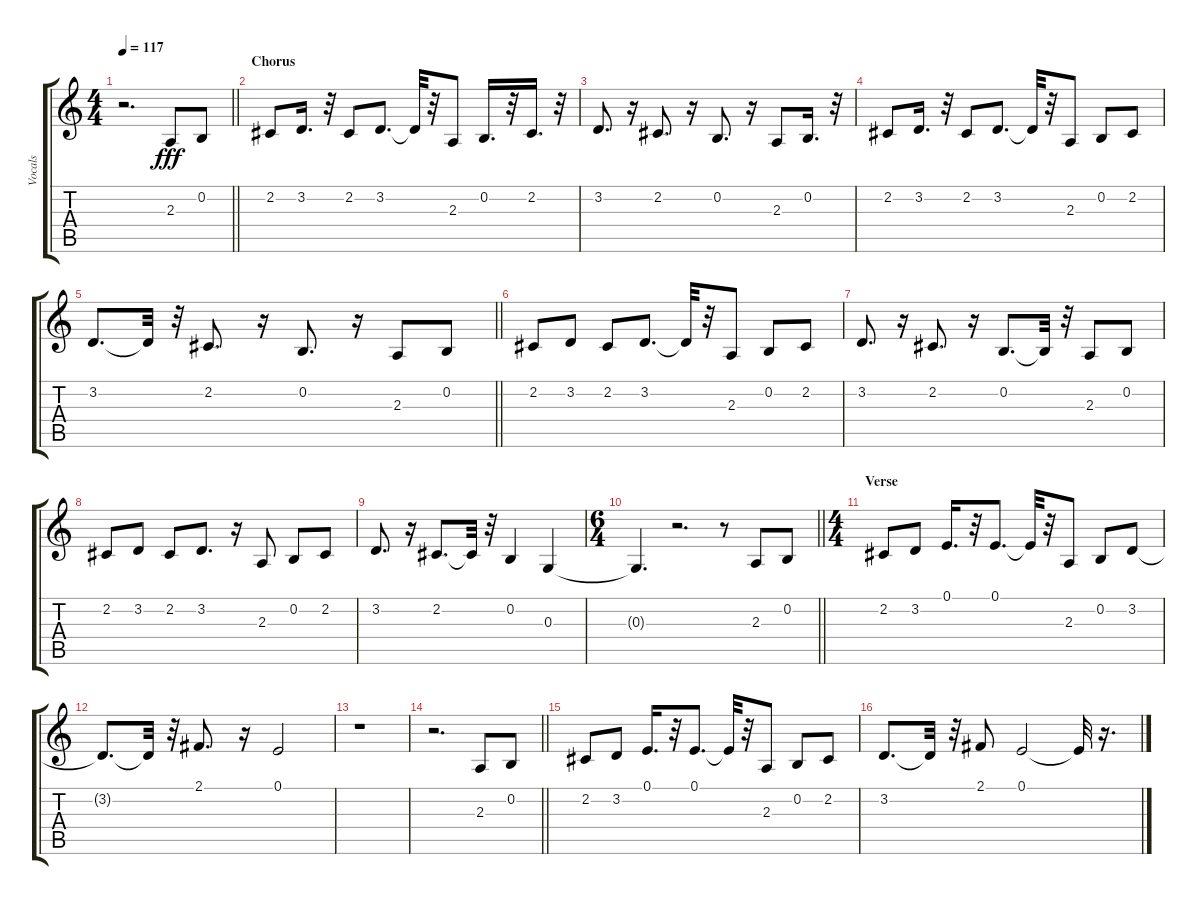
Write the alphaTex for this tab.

\track ("Vocals" "Vocals") {instrument oboe}
\staff {score tabs}
\tuning (E4 B3 G3 D3 A2 E2) {hide}
\ts (4 4)
\tempo 117
\clef g2
\barLineRight lightlight
\ks c
r.2{d dy fff} 2.3.8 0.2.8 |
\section ("" "Chorus")
2.2.8 3.2.16{d} r.32 2.2.8 3.2.8{d} 3.2{t}.32 r.32 2.3.8 0.2.16{d} r.32 2.2.16{d} r.32 |
3.2.8{d} r.16 2.2.8{d} r.16 0.2.8{d} r.16 2.3.8 0.2.16{d} r.32 |
2.2.8 3.2.16{d} r.32 2.2.8 3.2.8{d} 3.2{t}.32 r.32 2.3.8 0.2.8 2.2.8 |
\barLineRight lightlight
3.2.8{d} 3.2{t}.32 r.32 2.2.8{d} r.16 0.2.8{d} r.16 2.3.8 0.2.8 |
2.2.8 3.2.8 2.2.8 3.2.8{d} 3.2{t}.32 r.32 2.3.8 0.2.8 2.2.8 |
3.2.8{d} r.16 2.2.8{d} r.16 0.2.8{d} 0.2{t}.32 r.32 2.3.8 0.2.8 |
2.2.8 3.2.8 2.2.8 3.2.8{d} r.16 2.3.8 0.2.8 2.2.8 |
3.2.8{d} r.16 2.2.8{d} 2.2{t}.32 r.32 0.2.4 0.3.4 |
\ts (6 4)
\barLineRight lightlight
0.3{t}.4{d} r.2{d} r.8 2.3.8 0.2.8 |
\ts (4 4)
\section ("" "Verse")
2.2.8 3.2.8 0.1.16{d} r.32 0.1.8{d} 0.1{t}.32 r.32 2.3.8 0.2.8 3.2.8 |
3.2{t}.8{d} 3.2{t}.32 r.32 2.1.8{d} r.16 0.1.2 |
r.1 |
\barLineRight lightlight
r.2{d} 2.3.8 0.2.8 |
2.2.8 3.2.8 0.1.16{d} r.32 0.1.8{d} 0.1{t}.32 r.32 2.3.8 0.2.8 2.2.8 |
3.2.8{d} 3.2{t}.32 r.32 2.1.8 0.1.2 0.1{t}.32 r.16{d}
